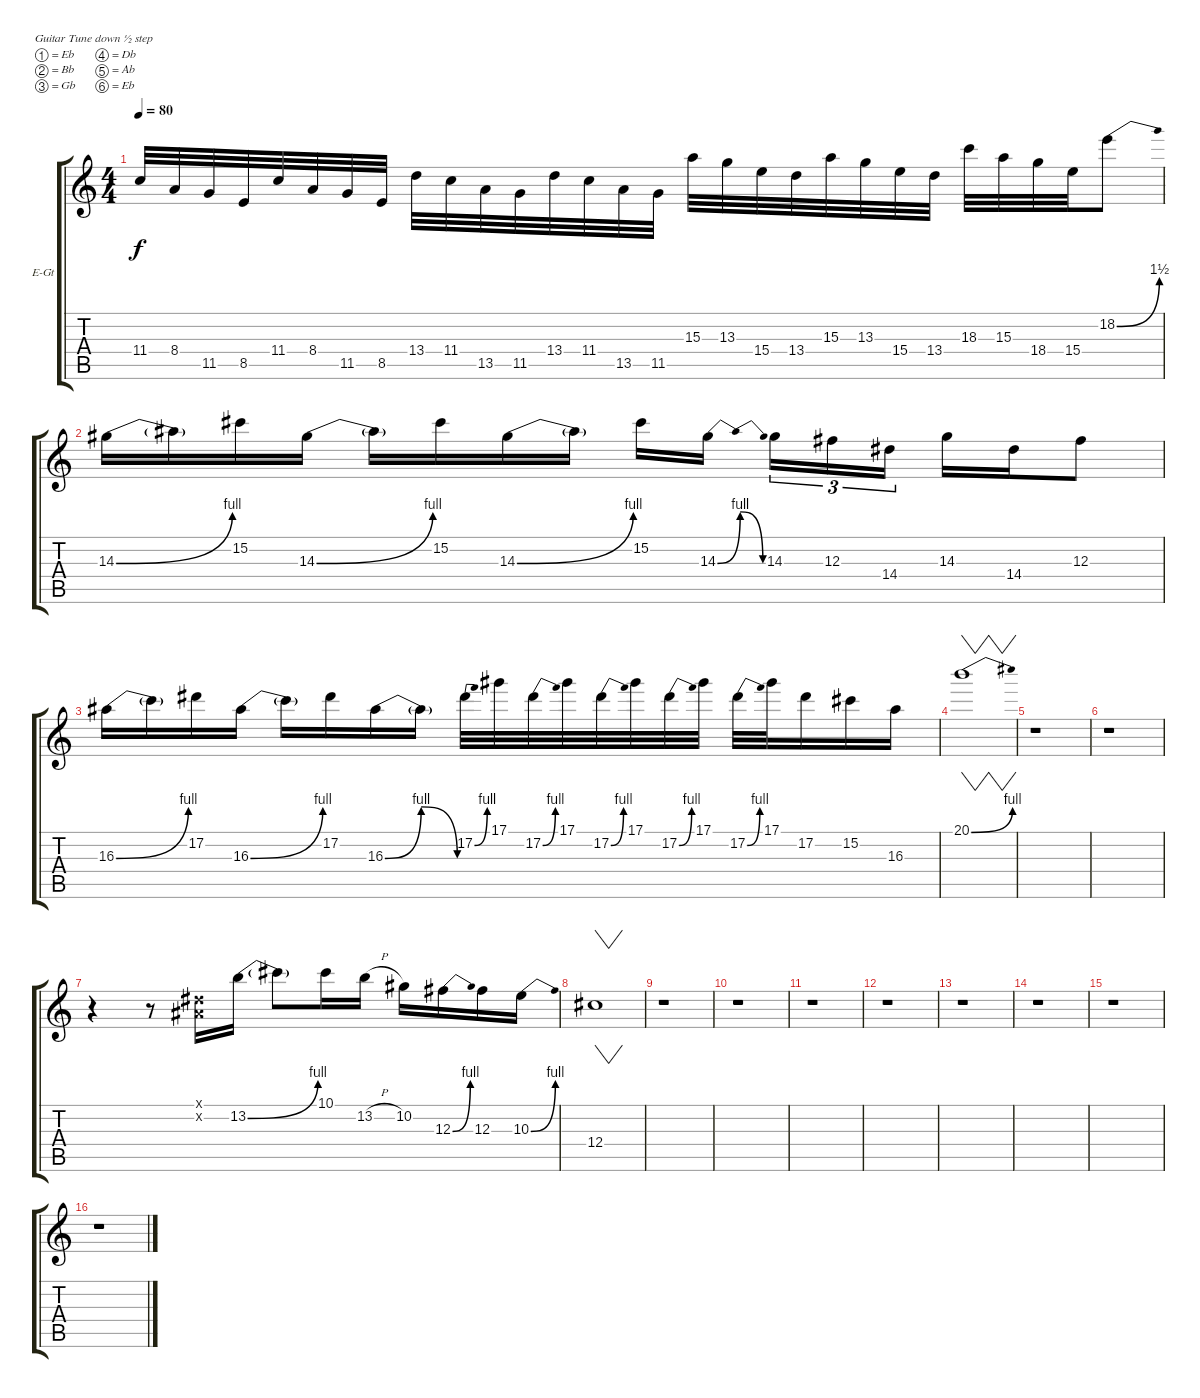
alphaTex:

\bracketExtendMode groupsimilarinstruments
\firstSystemTrackNameOrientation horizontal
\otherSystemsTrackNameOrientation horizontal
\track ("Distortion Guitar" "E-Gt") {instrument acousticgrandpiano}
\staff {score tabs}
\tuning (Eb4 Bb3 Gb3 Db3 Ab2 Eb2)
\displaytranspose 12
\ts (4 4)
\tempo 80
\clef g2
\ks c
11.4.32{dy f} 8.4.32 11.5.32 8.5.32 11.4.32 8.4.32 11.5.32 8.5.32 13.4.32 11.4.32 13.5.32 11.5.32 13.4.32 11.4.32 13.5.32 11.5.32 15.3.32 13.3.32 15.4.32 13.4.32 15.3.32 13.3.32 15.4.32 13.4.32 18.3.32 15.3.32 18.4.32 15.4.32 18.2{be (bend 0 0 60 6)}.8 |
14.3{be (bend 0 0 60 4)}.16 14.3{t}.16 15.2.16 14.3{be (bend 0 0 60 4)}.16 14.3{t}.16 15.2.16 14.3{be (bend 0 0 60 4)}.16 14.3{t}.16 15.2.16 14.3{be (bendrelease 0 0 30 4 30 4 60 0)}.16 14.3.16{tu (3 2)} 12.3.16{tu (3 2)} 14.4.16{tu (3 2)} 14.3.16 14.4.16 12.3.8 |
16.3{be (bend 0 0 60 4)}.16 16.3{t}.16 17.2.16 16.3{be (bend 0 0 60 4)}.16 16.3{t}.16 17.2.16 16.3{be (bendrelease 0 0 30 4 30 4 60 0)}.16 16.3{t}.16 17.2{be (bend 0 0 60 4)}.32 17.1.32 17.2{be (bend 0 0 60 4)}.32 17.1.32 17.2{be (bend 0 0 60 4)}.32 17.1.32 17.2{be (bend 0 0 60 4)}.32 17.1.32 17.2{be (bend 0 0 60 4)}.32 17.1.32 17.2.16 15.2.16 16.3.16 |
20.1{be (bend 0 0 60 4)}.1{vw} |
r.1 |
r.1 |
r.4 r.8 (0.1{x} 0.2{x}).16 13.2{be (bend 0 0 60 4)}.16 13.2{t}.8 10.1.16 13.2{h}.16 10.2.16 12.3{be (bend 0 0 60 4)}.16 12.3.16 10.3{be (bend 0 0 60 4)}.16 |
12.4.1{vw} |
r.1 |
r.1 |
r.1 |
r.1 |
r.1 |
r.1 |
r.1 |
r.1
